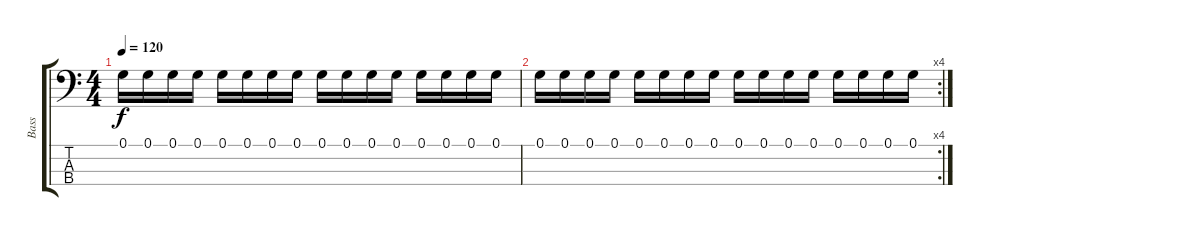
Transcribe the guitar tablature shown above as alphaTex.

\track ("Bass" "Bass") {instrument electricbassfinger}
\staff {score tabs}
\tuning (G2 D2 A1 E1) {hide}
\ts (4 4)
\tempo 120
\clef f4
\ks c
0.1.16{dy f instrument electricbassfinger} 0.1.16 0.1.16 0.1.16 0.1.16 0.1.16 0.1.16 0.1.16 0.1.16 0.1.16 0.1.16 0.1.16 0.1.16 0.1.16 0.1.16 0.1.16 |
\rc 4
0.1.16 0.1.16 0.1.16 0.1.16 0.1.16 0.1.16 0.1.16 0.1.16 0.1.16 0.1.16 0.1.16 0.1.16 0.1.16 0.1.16 0.1.16 0.1.16
